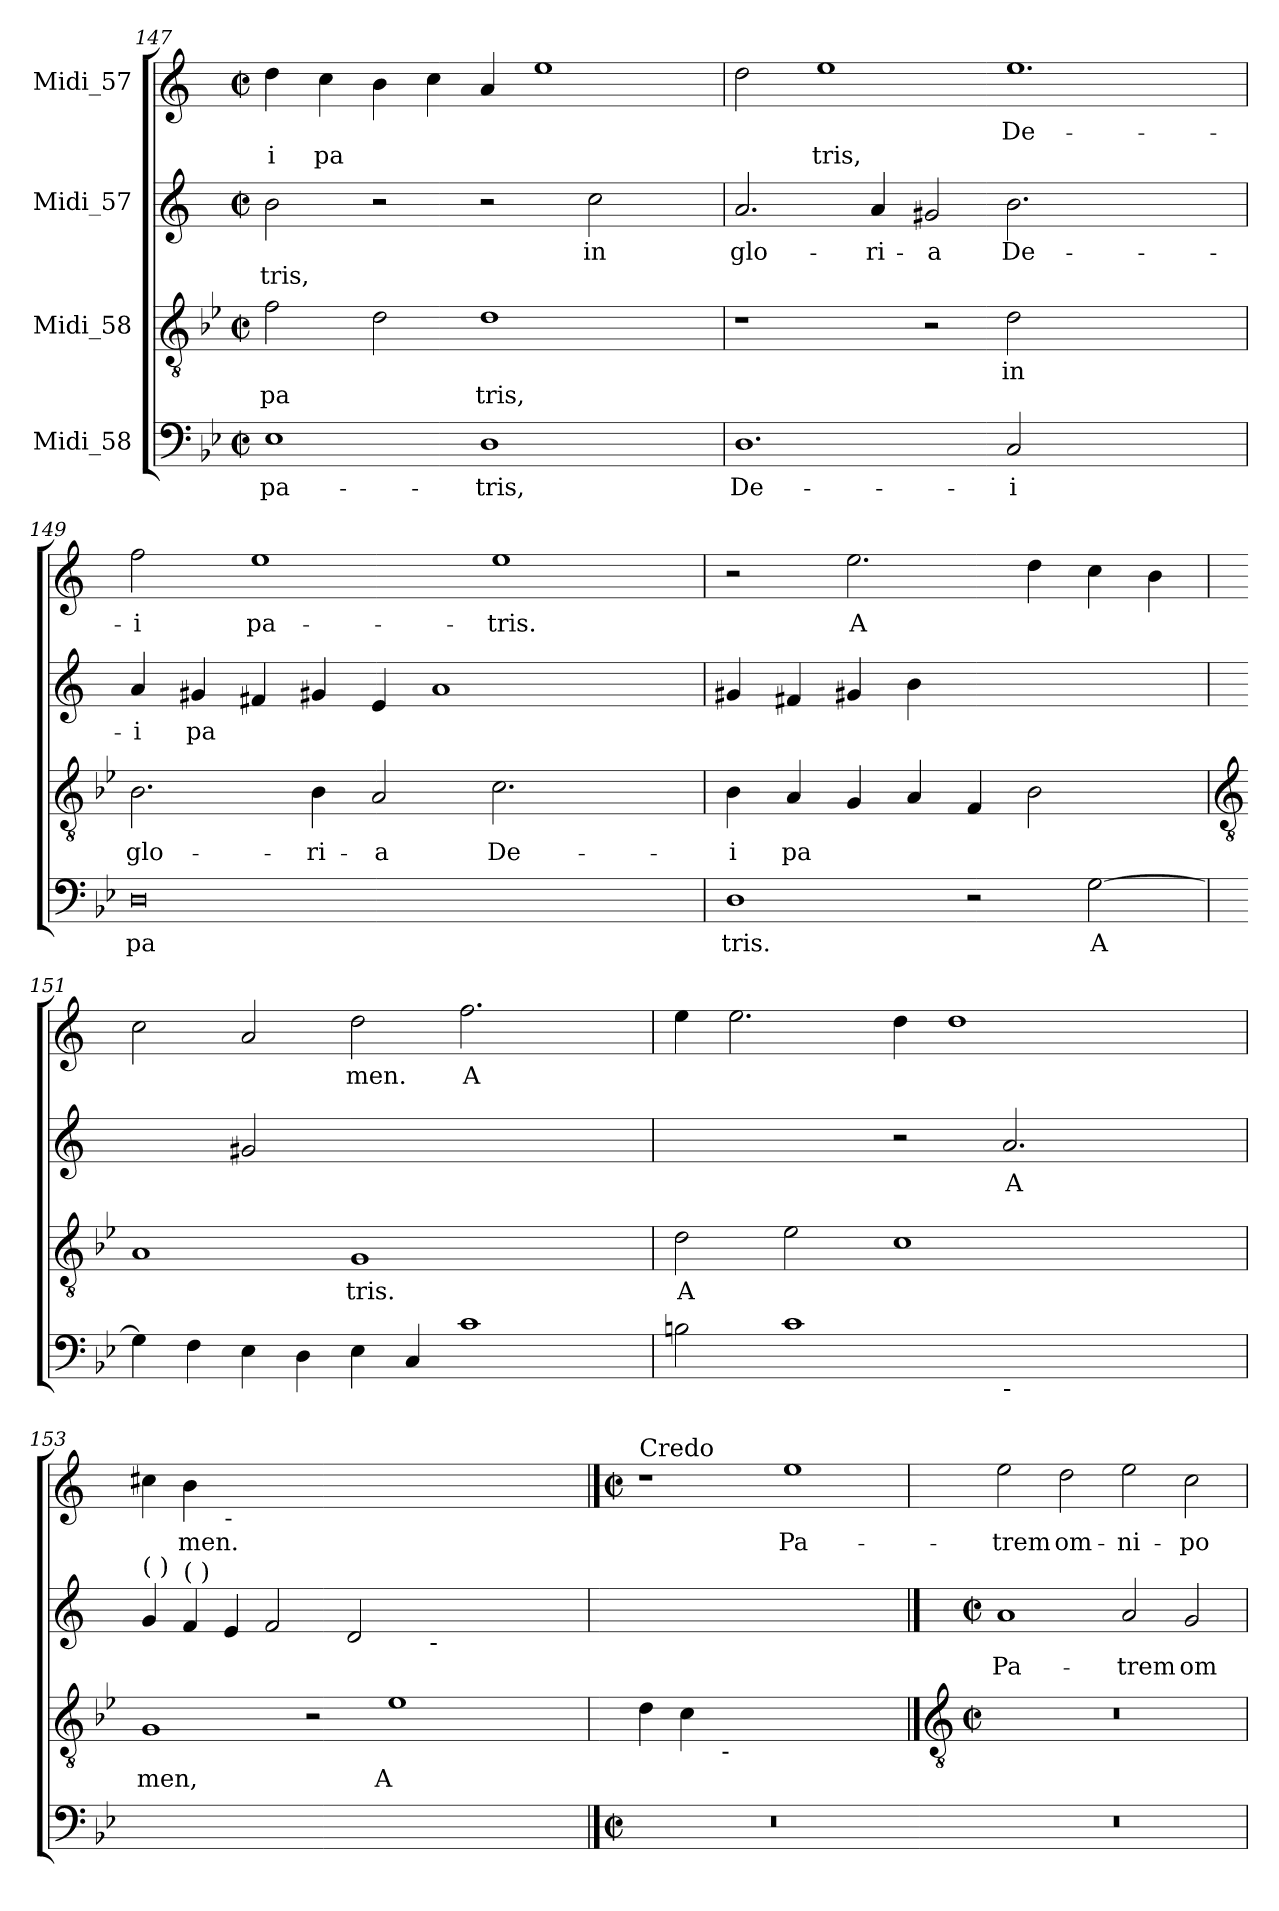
**kern	**text	**kern	**text	**text	**kern	**text	**text	**kern	**text	**text
*part4	*part4	*part3	*part3	*part3	*part2	*part2	*part2	*part1	*part1	*part1
*staff4	*staff4	*staff3	*staff3	*staff3	*staff2	*staff2	*staff2	*staff1	*staff1	*staff1
*I"Midi_58	*	*I"Midi_58	*	*	*I"Midi_57	*	*	*I"Midi_57	*	*
*clefF4	*	*clefGv2	*	*	*clefG2	*	*	*clefG2	*	*
*	*	*	*	*	*ITrd1c2	*	*	*ITrd1c2	*	*
*k[b-e-]	*	*k[b-e-]	*	*	*k[b-e-]	*	*	*k[b-e-]	*	*
*B-:	*	*B-:	*	*	*B-:	*	*	*B-:	*	*
*M4/2	*	*M4/2	*	*	*M4/2	*	*	*M4/2	*	*
*met(c|)	*	*met(c|)	*	*	*met(c|)	*	*	*met(c|)	*	*
=147	=147	=147	=147	=147	=147	=147	=147	=147	=147	=147
!	!LO:LY:b	!	!	!LO:LY:b	!	!	!LO:LY:b	!	!	!LO:LY:b
1E-	pa-	2f	.	pa	2a	.	tris,	4cc	.	-i
!	!	!	!	!	!	!	!	!	!	!LO:LY:b
.	.	.	.	.	.	.	.	4b-	.	pa
.	.	2d	.	.	2r	.	.	4a	.	.
.	.	.	.	.	.	.	.	4b-	.	.
!	!LO:LY:b	!	!	!LO:LY:b	!	!	!	!	!	!
1D	-tris,	1d	.	tris,	2r	.	.	4g	.	.
.	.	.	.	.	.	.	.	1dd	.	.
!	!	!	!	!	!	!LO:LY:b	!	!	!	!
.	.	.	.	.	2b-	in	.	.	.	.
4ryy	.	4ryy	.	.	4ryy	.	.	.	.	.
=148	=148	=148	=148	=148	=148	=148	=148	=148	=148	=148
!	!LO:LY:b	!	!	!	!	!LO:LY:b	!	!	!	!
1.D	De-	1r	.	.	2.g	glo-	.	2cc	.	.
!	!	!	!	!	!	!	!	!	!	!LO:LY:b
.	.	.	.	.	.	.	.	1dd	.	tris,
!	!	!	!	!	!	!LO:LY:b	!	!	!	!
.	.	.	.	.	4g	-ri-	.	.	.	.
!	!	!	!	!	!	!LO:LY:b	!	!	!	!
.	.	2r	.	.	2f#X	-a	.	.	.	.
!	!LO:LY:b	!	!LO:LY:b	!	!	!LO:LY:b	!	!	!LO:LY:b	!
2C	-i	2d	in	.	2.a	De-	.	1.dd	De-	.
1ryy	.	1ryy	.	.	.	.	.	.	.	.
.	.	.	.	.	2.ryy	.	.	.	.	.
=149	=149	=149	=149	=149	=149	=149	=149	=149	=149	=149
!	!LO:LY:b	!	!LO:LY:b	!	!	!LO:LY:b	!	!	!LO:LY:b	!
0D	pa	2.B-	glo-	.	4g	-i	.	2ee-	-i	.
!	!	!	!	!	!	!LO:LY:b	!	!	!	!
.	.	.	.	.	4f#X	pa	.	.	.	.
!	!	!	!	!	!	!	!	!	!LO:LY:b	!
.	.	.	.	.	4en	.	.	1dd	pa-	.
!	!	!	!LO:LY:b	!	!	!	!	!	!	!
.	.	4B-	-ri-	.	4f#X	.	.	.	.	.
!	!	!	!LO:LY:b	!	!	!	!	!	!	!
.	.	2A	-a	.	4d	.	.	.	.	.
.	.	.	.	.	1g	.	.	.	.	.
!	!	!	!LO:LY:b	!	!	!	!	!	!LO:LY:b	!
.	.	2.c	De-	.	.	.	.	1dd	-tris.	.
2ryy	.	.	.	.	.	.	.	.	.	.
.	.	4ryy	.	.	4ryy	.	.	.	.	.
!!LO:LB:g=z
=150	=150	=150	=150	=150	=150	=150	=150	=150	=150	=150
!	!LO:LY:b	!	!LO:LY:b	!	!	!	!	!	!	!
1D	tris.	4B-	-i	.	4f#X	.	.	2r	.	.
!	!	!	!LO:LY:b	!	!	!	!	!	!	!
.	.	4A	pa	.	4e	.	.	.	.	.
!	!	!	!	!	!	!	!	!	!LO:LY:b	!
.	.	4G	.	.	4f#X	.	.	2.dd	A	.
.	.	4A	.	.	4a	.	.	.	.	.
2r	.	4F	.	.	[2gyy	.	.	.	.	.
.	.	2B-	.	.	.	.	.	4cc	.	.
!	!LO:LY:b	!	!	!	!	!	!	!	!	!
[2G	A	.	.	.	2ryy	.	.	4b-	.	.
.	.	4ryy	.	.	.	.	.	4a	.	.
!!LO:LB:g=z
=151	=151	=151	=151	=151	=151	=151	=151	=151	=151	=151
*	*	*clefGv2	*	*	*	*	*	*	*	*
4G]	.	1A	.	.	2gyy]	.	.	2b-	.	.
4F	.	.	.	.	.	.	.	.	.	.
4E-	.	.	.	.	2f#X	.	.	2g	.	.
4D	.	.	.	.	.	.	.	.	.	.
!	!	!	!LO:LY:b	!	!	!LO:LY:b	!	!	!LO:LY:b	!
4E-	.	1G	tris.	.	[1gyy	tris.	.	2cc	men.	.
4C	.	.	.	.	.	.	.	.	.	.
!	!	!	!	!	!	!	!	!	!LO:LY:b	!
1c	.	.	.	.	.	.	.	2.ee-	A	.
.	.	2ryy	.	.	2ryy	.	.	.	.	.
.	.	.	.	.	.	.	.	4ryy	.	.
=152	=152	=152	=152	=152	=152	=152	=152	=152	=152	=152
!	!	!	!LO:LY:b	!	!	!	!	!	!	!
2Bn	.	2d	A	.	2.gyy_	.	.	4dd	.	.
.	.	.	.	.	.	.	.	2.dd	.	.
1c	.	2e-	.	.	.	.	.	.	.	.
.	.	.	.	.	4gyy]	.	.	.	.	.
.	.	1c	.	.	2r	.	.	4cc	.	.
.	.	.	.	.	.	.	.	1cc	.	.
!LO:TX:b:t=-	!	!	!	!	!	!	!	!	!	!
!	!LO:LY:b	!	!	!	!	!LO:LY:b	!	!	!	!
[1.Gyy	men.	.	.	.	2.g	A	.	.	.	.
.	.	1ryy	.	.	.	.	.	.	.	.
.	.	.	.	.	2.ryy	.	.	2.ryy	.	.
=153	=153	=153	=153	=153	=153	=153	=153	=153	=153	=153
!	!	!	!	!	!LO:TX:a:t=(  )	!	!	!	!	!
!	!	!	!LO:LY:b	!	!	!	!	!	!	!
2Gyy]	.	1G	men,	.	4f	.	.	4bn	.	.
!	!	!	!	!	!LO:TX:a:t=(  )	!	!	!	!	!
!	!	!	!	!	!	!	!	!	!LO:LY:b	!
.	.	.	.	.	4e-	.	.	4a	men.	.
!	!	!	!	!	!	!	!	!LO:TX:b:t=-	!	!
0ryy	.	.	.	.	4d	.	.	1bnyy	.	.
.	.	.	.	.	2e-	.	.	.	.	.
.	.	2r	.	.	.	.	.	.	.	.
.	.	.	.	.	2c	.	.	.	.	.
!	!	!	!LO:LY:b	!	!	!	!	!	!	!
.	.	1e-	A	.	.	.	.	1..ryy	.	.
!	!	!	!	!	!LO:TX:b:t=-	!	!	!	!	!
!	!	!	!	!	!	!LO:LY:b	!	!	!	!
.	.	.	.	.	[1.gyy	men.	.	.	.	.
2.ryy	.	2.ryy	.	.	.	.	.	.	.	.
!!LO:LB:g=z
==154	==154	=154	==154	==154	=154	==154	==154	==154	==154	==154
*M4/2	*	*	*	*	*	*	*	*M4/2	*	*
*met(c|)	*	*	*	*	*	*	*	*met(c|)	*	*
!	!	!	!	!	!	!	!	!LO:TX:a:t=Credo	!	!
0r	.	4d	.	.	2gyy]	.	.	1r	.	.
.	.	4c	.	.	.	.	.	.	.	.
!	!	!LO:TX:b:t=-	!	!	!	!	!	!	!	!
!	!	!	!LO:LY:b	!	!	!	!	!	!	!
.	.	1dyy	men.	.	1.ryy	.	.	.	.	.
!	!	!	!	!	!	!	!	!	!LO:LY:b	!
.	.	.	.	.	.	.	.	1dd	Pa-	.
.	.	2ryy	.	.	.	.	.	.	.	.
!!LO:LB:g=z
=155	=155	==155	=155	=155	==155	=155	=155	=155	=155	=155
*	*	*clefGv2	*	*	*	*	*	*	*	*
*	*	*M4/2	*	*	*M4/2	*	*	*	*	*
*	*	*met(c|)	*	*	*met(c|)	*	*	*	*	*
!	!	!	!	!	!	!LO:LY:b	!	!	!LO:LY:b	!
0r	.	0r	.	.	1g	Pa-	.	2dd	-trem	.
!	!	!	!	!	!	!	!	!	!LO:LY:b	!
.	.	.	.	.	.	.	.	2cc	om-	.
!	!	!	!	!	!	!LO:LY:b	!	!	!LO:LY:b	!
.	.	.	.	.	2g	-trem	.	2dd	-ni-	.
!	!	!	!	!	!	!LO:LY:b	!	!	!LO:LY:b	!
.	.	.	.	.	2f	om-	.	2b-	-po-	.
=	=	=	=	=	=	=	=	=	=	=
*-	*-	*-	*-	*-	*-	*-	*-	*-	*-	*-
